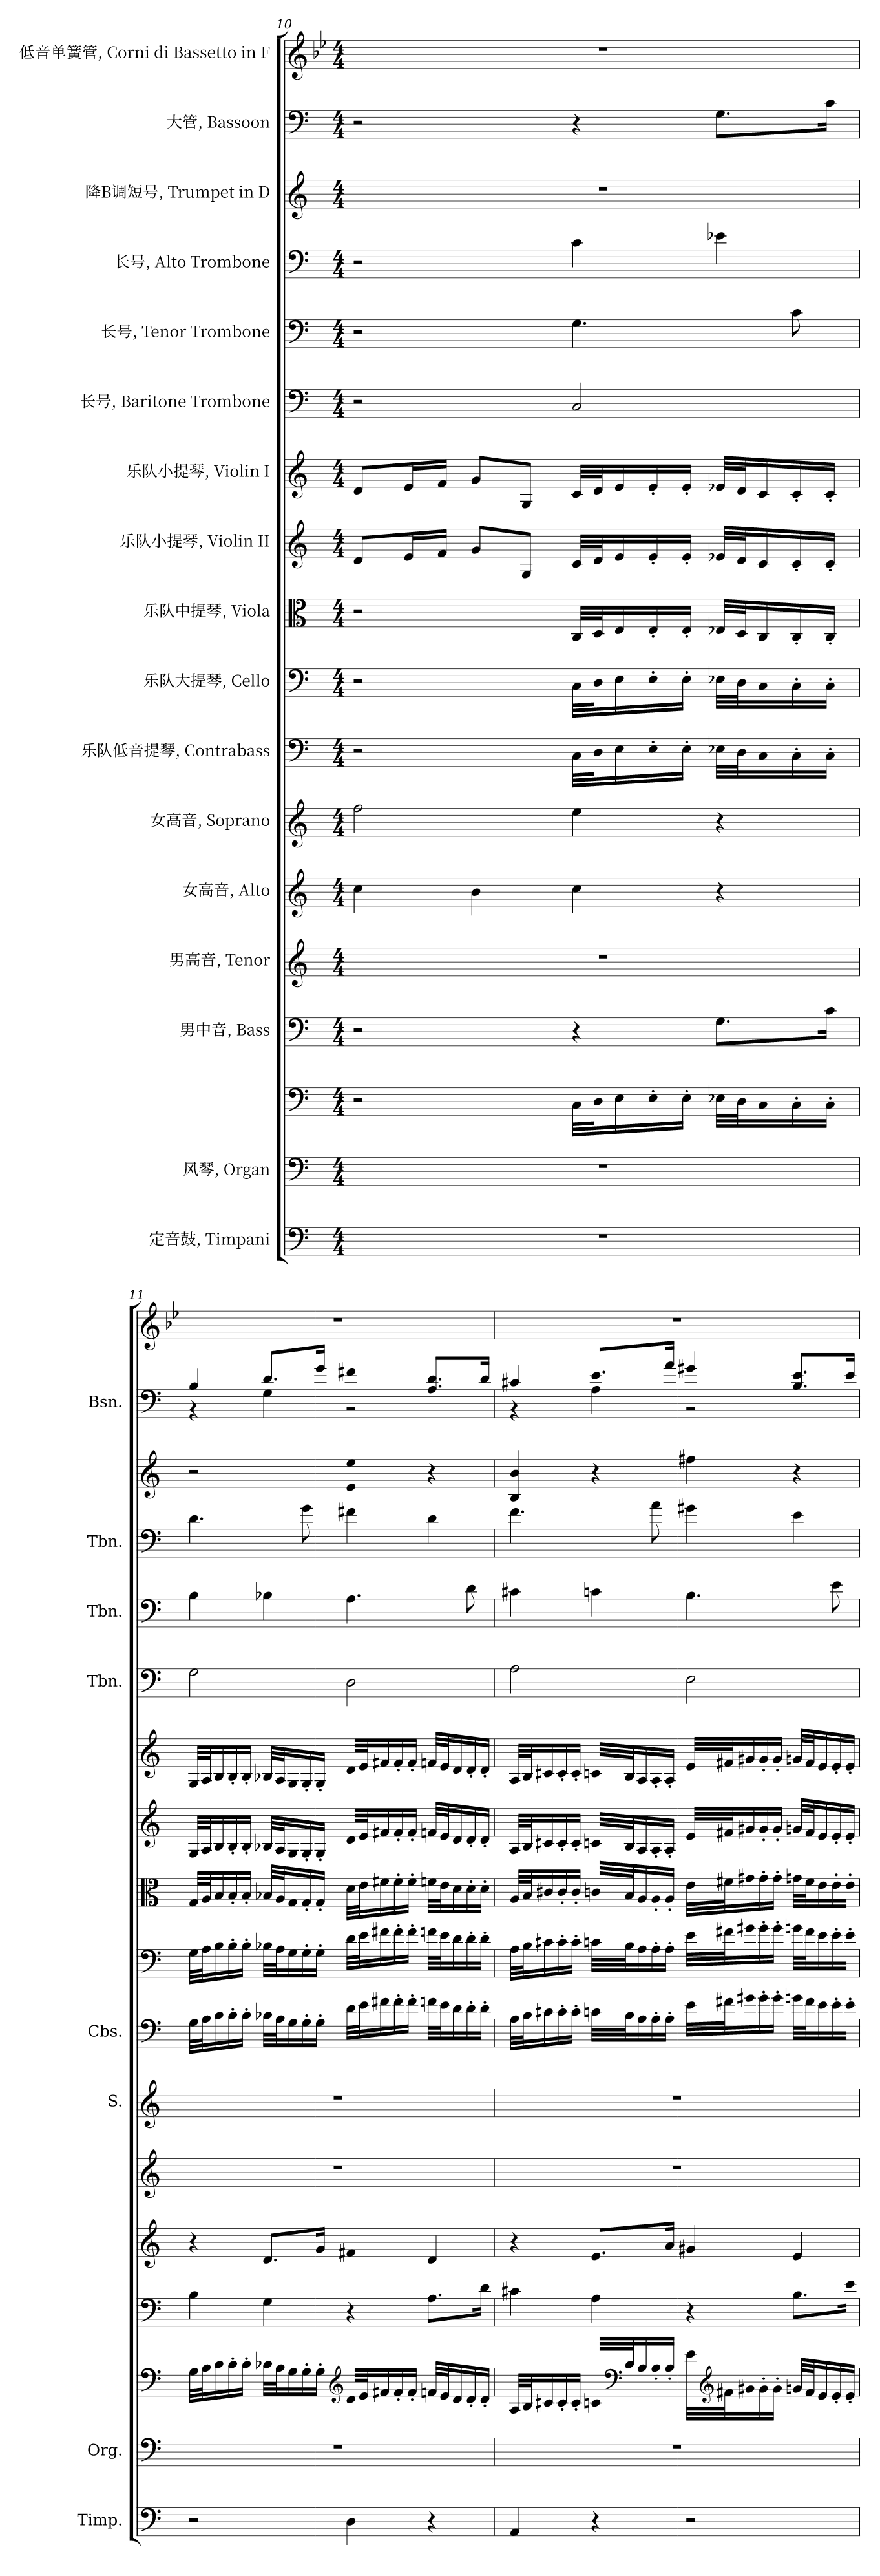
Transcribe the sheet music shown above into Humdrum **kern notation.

**kern	**kern	**kern	**kern	**kern	**kern	**kern	**kern	**kern	**kern	**kern	**kern	**kern	**kern	**kern	**kern	**kern	**kern
*part17	*part16	*part16	*part15	*part14	*part13	*part12	*part11	*part10	*part9	*part8	*part7	*part6	*part5	*part4	*part3	*part2	*part1
*staff18	*staff17	*staff16	*staff15	*staff14	*staff13	*staff12	*staff11	*staff10	*staff9	*staff8	*staff7	*staff6	*staff5	*staff4	*staff3	*staff2	*staff1
*I"定音鼓, Timpani	*I"风琴, Organ	*	*I"男中音, Bass	*I"男高音, Tenor	*I"女高音, Alto	*I"女高音, Soprano	*I"乐队低音提琴, Contrabass	*I"乐队大提琴, Cello	*I"乐队中提琴, Viola	*I"乐队小提琴, Violin II	*I"乐队小提琴, Violin I	*I"长号, Baritone Trombone	*I"长号, Tenor Trombone	*I"长号, Alto Trombone	*I"降B调短号, Trumpet in D	*I"大管, Bassoon	*I"低音单簧管, Corni di Bassetto in F
*I'Timp.	*I'Org.	*	*	*	*	*I'S.	*I'Cbs.	*	*	*	*	*I'Tbn.	*I'Tbn.	*I'Tbn.	*	*I'Bsn.	*
!!LO:PB:g=z
*clefF4	*clefF4	*clefF4	*clefF4	*clefG2	*clefG2	*clefG2	*clefF4	*clefF4	*clefC3	*clefG2	*clefG2	*clefF4	*clefF4	*clefF4	*clefG2	*clefF4	*clefG2
*	*	*	*	*	*	*	*ITrd7c12	*	*	*	*	*	*	*	*ITrd1c2	*	*ITrd8c14
*k[]	*k[]	*k[]	*k[]	*k[]	*k[]	*k[]	*k[]	*k[]	*k[]	*k[]	*k[]	*k[]	*k[]	*k[]	*k[b-e-]	*k[]	*k[b-e-]
*M4/4	*M4/4	*M4/4	*M4/4	*M4/4	*M4/4	*M4/4	*M4/4	*M4/4	*M4/4	*M4/4	*M4/4	*M4/4	*M4/4	*M4/4	*M4/4	*M4/4	*M4/4
=10	=10	=10	=10	=10	=10	=10	=10	=10	=10	=10	=10	=10	=10	=10	=10	=10	=10
1r	1r	2r	2r	1r	4cc\	2ff\	2r	2r	2r	8d/L	8d/L	2r	2r	2r	1r	2r	1r
.	.	.	.	.	.	.	.	.	.	16e/L	16e/L	.	.	.	.	.	.
.	.	.	.	.	.	.	.	.	.	16f/JJ	16f/JJ	.	.	.	.	.	.
.	.	.	.	.	4b\	.	.	.	.	8g/L	8g/L	.	.	.	.	.	.
.	.	.	.	.	.	.	.	.	.	8G/J	8G/J	.	.	.	.	.	.
.	.	32C\LLL	4r	.	4cc\	4ee\	32CC\LLL	32C\LLL	32C/LLL	32c/LLL	32c/LLL	2C/	4.G\	4c\	.	4r	.
.	.	32D\J	.	.	.	.	32DD\J	32D\J	32D/J	32d/J	32d/J	.	.	.	.	.	.
.	.	16E\	.	.	.	.	16EE\	16E\	16E/	16e/	16e/	.	.	.	.	.	.
.	.	16E'\	.	.	.	.	16EE'\	16E'\	16E'/	16e'/	16e'/	.	.	.	.	.	.
.	.	16E'\JJ	.	.	.	.	16EE'\JJ	16E'\JJ	16E'/JJ	16e'/JJ	16e'/JJ	.	.	.	.	.	.
.	.	32E-X\LLL	8.G\L	.	4r	4r	32EE-X\LLL	32E-X\LLL	32E-X/LLL	32e-X/LLL	32e-X/LLL	.	.	4e-X\	.	8.G\L	.
.	.	32D\J	.	.	.	.	32DD\J	32D\J	32D/J	32d/J	32d/J	.	.	.	.	.	.
.	.	16C\	.	.	.	.	16CC\	16C\	16C/	16c/	16c/	.	.	.	.	.	.
.	.	16C'\	.	.	.	.	16CC'\	16C'\	16C'/	16c'/	16c'/	.	8c\	.	.	.	.
.	.	16C'\JJ	16c\Jk	.	.	.	16CC'\JJ	16C'\JJ	16C'/JJ	16c'/JJ	16c'/JJ	.	.	.	.	16c\Jk	.
!!LO:PB:g=z
=11	=11	=11	=11	=11	=11	=11	=11	=11	=11	=11	=11	=11	=11	=11	=11	=11	=11
*	*	*	*	*	*	*	*	*	*	*	*	*	*	*	*	*^	*
2r	1r	32G\LLL	4B\	4r	1r	1r	32GG\LLL	32G\LLL	32G/LLL	32G/LLL	32G/LLL	2G\	4B\	4.d\	2r	4B/	4r	1r
.	.	32A\J	.	.	.	.	32AA\J	32A\J	32A/J	32A/J	32A/J	.	.	.	.	.	.	.
.	.	16B\	.	.	.	.	16BB\	16B\	16B/	16B/	16B/	.	.	.	.	.	.	.
.	.	16B'\	.	.	.	.	16BB'\	16B'\	16B'/	16B'/	16B'/	.	.	.	.	.	.	.
.	.	16B'\JJ	.	.	.	.	16BB'\JJ	16B'\JJ	16B'/JJ	16B'/JJ	16B'/JJ	.	.	.	.	.	.	.
.	.	32B-X\LLL	4G\	8.d/L	.	.	32BB-X\LLL	32B-X\LLL	32B-X/LLL	32B-X/LLL	32B-X/LLL	.	4B-X\	.	.	8.d/L	4G\	.
.	.	32A\J	.	.	.	.	32AA\J	32A\J	32A/J	32A/J	32A/J	.	.	.	.	.	.	.
.	.	16G\	.	.	.	.	16GG\	16G\	16G/	16G/	16G/	.	.	.	.	.	.	.
.	.	16G'\	.	.	.	.	16GG'\	16G'\	16G'/	16G'/	16G'/	.	.	8g\	.	.	.	.
.	.	16G'\JJ	.	16g/Jk	.	.	16GG'\JJ	16G'\JJ	16G'/JJ	16G'/JJ	16G'/JJ	.	.	.	.	16g/Jk	.	.
*	*	*clefG2	*	*	*	*	*	*	*	*	*	*	*	*	*	*	*	*
4D\	.	32d/LLL	4r	4f#X/	.	.	32D\LLL	32d\LLL	32d\LLL	32d/LLL	32d/LLL	2D\	4.A\	4f#X\	4d/ 4dd/	4f#X/	2r	.
.	.	32e/J	.	.	.	.	32E\J	32e\J	32e\J	32e/J	32e/J	.	.	.	.	.	.	.
.	.	16f#X/	.	.	.	.	16F#X\	16f#X\	16f#X\	16f#X/	16f#X/	.	.	.	.	.	.	.
.	.	16f#'/	.	.	.	.	16F#'\	16f#'\	16f#'\	16f#'/	16f#'/	.	.	.	.	.	.	.
.	.	16f#'/JJ	.	.	.	.	16F#'\JJ	16f#'\JJ	16f#'\JJ	16f#'/JJ	16f#'/JJ	.	.	.	.	.	.	.
4r	.	32fn/LLL	8.A\L	4d/	.	.	32Fn\LLL	32fn\LLL	32fn\LLL	32fn/LLL	32fn/LLL	.	.	4d\	4r	8.A/ 8.d/L	.	.
.	.	32e/J	.	.	.	.	32E\J	32e\J	32e\J	32e/J	32e/J	.	.	.	.	.	.	.
.	.	16d/	.	.	.	.	16D\	16d\	16d\	16d/	16d/	.	.	.	.	.	.	.
.	.	16d'/	.	.	.	.	16D'\	16d'\	16d'\	16d'/	16d'/	.	8d\	.	.	.	.	.
.	.	16d'/JJ	16d\Jk	.	.	.	16D'\JJ	16d'\JJ	16d'\JJ	16d'/JJ	16d'/JJ	.	.	.	.	16d/Jk	.	.
!!LO:PB:g=z
=12	=12	=12	=12	=12	=12	=12	=12	=12	=12	=12	=12	=12	=12	=12	=12	=12	=12	=12
4AA/	1r	32A/LLL	4c#X\	4r	1r	1r	32AA\LLL	32A\LLL	32A/LLL	32A/LLL	32A/LLL	2A\	4c#X\	4.f\	4A/ 4a/	4c#X/	4r	1r
.	.	32B/J	.	.	.	.	32BB\J	32B\J	32B/J	32B/J	32B/J	.	.	.	.	.	.	.
.	.	16c#X/	.	.	.	.	16C#X\	16c#X\	16c#X/	16c#X/	16c#X/	.	.	.	.	.	.	.
.	.	16c#'/	.	.	.	.	16C#'\	16c#'\	16c#'/	16c#'/	16c#'/	.	.	.	.	.	.	.
.	.	16c#'/JJ	.	.	.	.	16C#'\JJ	16c#'\JJ	16c#'/JJ	16c#'/JJ	16c#'/JJ	.	.	.	.	.	.	.
4r	.	32cn/LLL	4A\	8.e/L	.	.	32Cn\LLL	32cn\LLL	32cn/LLL	32cn/LLL	32cn/LLL	.	4cn\	.	4r	8.e/L	4A\	.
*	*	*clefF4	*	*	*	*	*	*	*	*	*	*	*	*	*	*	*	*
.	.	32B/J	.	.	.	.	32BB\J	32B\J	32B/J	32B/J	32B/J	.	.	.	.	.	.	.
.	.	16A/	.	.	.	.	16AA\	16A\	16A/	16A/	16A/	.	.	.	.	.	.	.
.	.	16A'/	.	.	.	.	16AA'\	16A'\	16A'/	16A'/	16A'/	.	.	8a\	.	.	.	.
.	.	16A'/JJ	.	16a/Jk	.	.	16AA'\JJ	16A'\JJ	16A'/JJ	16A'/JJ	16A'/JJ	.	.	.	.	16a/Jk	.	.
2r	.	32e\LLL	4r	4g#X/	.	.	32E\LLL	32e\LLL	32e\LLL	32e/LLL	32e/LLL	2E\	4.B\	4g#X\	4een\	4g#X/	2r	.
*	*	*clefG2	*	*	*	*	*	*	*	*	*	*	*	*	*	*	*	*
.	.	32f#X\J	.	.	.	.	32F#X\J	32f#X\J	32f#X\J	32f#X/J	32f#X/J	.	.	.	.	.	.	.
.	.	16g#X\	.	.	.	.	16G#X\	16g#X\	16g#X\	16g#X/	16g#X/	.	.	.	.	.	.	.
.	.	16g#'\	.	.	.	.	16G#'\	16g#'\	16g#'\	16g#'/	16g#'/	.	.	.	.	.	.	.
.	.	16g#'\JJ	.	.	.	.	16G#'\JJ	16g#'\JJ	16g#'\JJ	16g#'/JJ	16g#'/JJ	.	.	.	.	.	.	.
.	.	32gn/LLL	8.B\L	4e/	.	.	32Gn\LLL	32gn\LLL	32gn\LLL	32gn/LLL	32gn/LLL	.	.	4e\	4r	8.B/ 8.e/L	.	.
.	.	32f#/J	.	.	.	.	32F#\J	32f#\J	32f#\J	32f#/J	32f#/J	.	.	.	.	.	.	.
.	.	16e/	.	.	.	.	16E\	16e\	16e\	16e/	16e/	.	.	.	.	.	.	.
.	.	16e'/	.	.	.	.	16E'\	16e'\	16e'\	16e'/	16e'/	.	8e\	.	.	.	.	.
.	.	16e'/JJ	16e\Jk	.	.	.	16E'\JJ	16e'\JJ	16e'\JJ	16e'/JJ	16e'/JJ	.	.	.	.	16e/Jk	.	.
*	*	*	*	*	*	*	*	*	*	*	*	*	*	*	*	*v	*v	*
=	=	=	=	=	=	=	=	=	=	=	=	=	=	=	=	=	=
*-	*-	*-	*-	*-	*-	*-	*-	*-	*-	*-	*-	*-	*-	*-	*-	*-	*-
